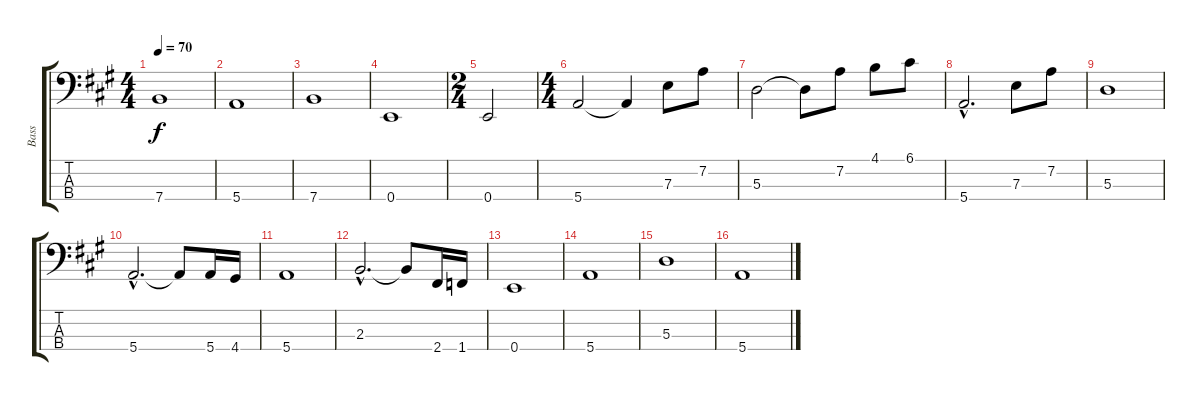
\track ("Bass" "Bass") {instrument slapbass1}
\staff {score tabs}
\tuning (G2 D2 A1 E1) {hide}
\ts (4 4)
\tempo 70
\clef f4
\ks a
7.4.1{dy f} |
5.4.1 |
7.4.1 |
0.4.1 |
\ts (2 4)
0.4.2 |
\ts (4 4)
5.4.2 5.4{t}.4 7.3.8 7.2.8 |
5.3.2 5.3{t}.8 7.2.8 4.1.8 6.1.8 |
5.4{hac}.2{d} 7.3.8 7.2.8 |
5.3.1 |
5.4{hac}.2{d} 5.4{t}.8 5.4.16 4.4.16 |
5.4.1 |
2.3{hac}.2{d} 2.3{t}.8 2.4.16 1.4.16 |
0.4.1 |
5.4.1 |
5.3.1 |
5.4.1
